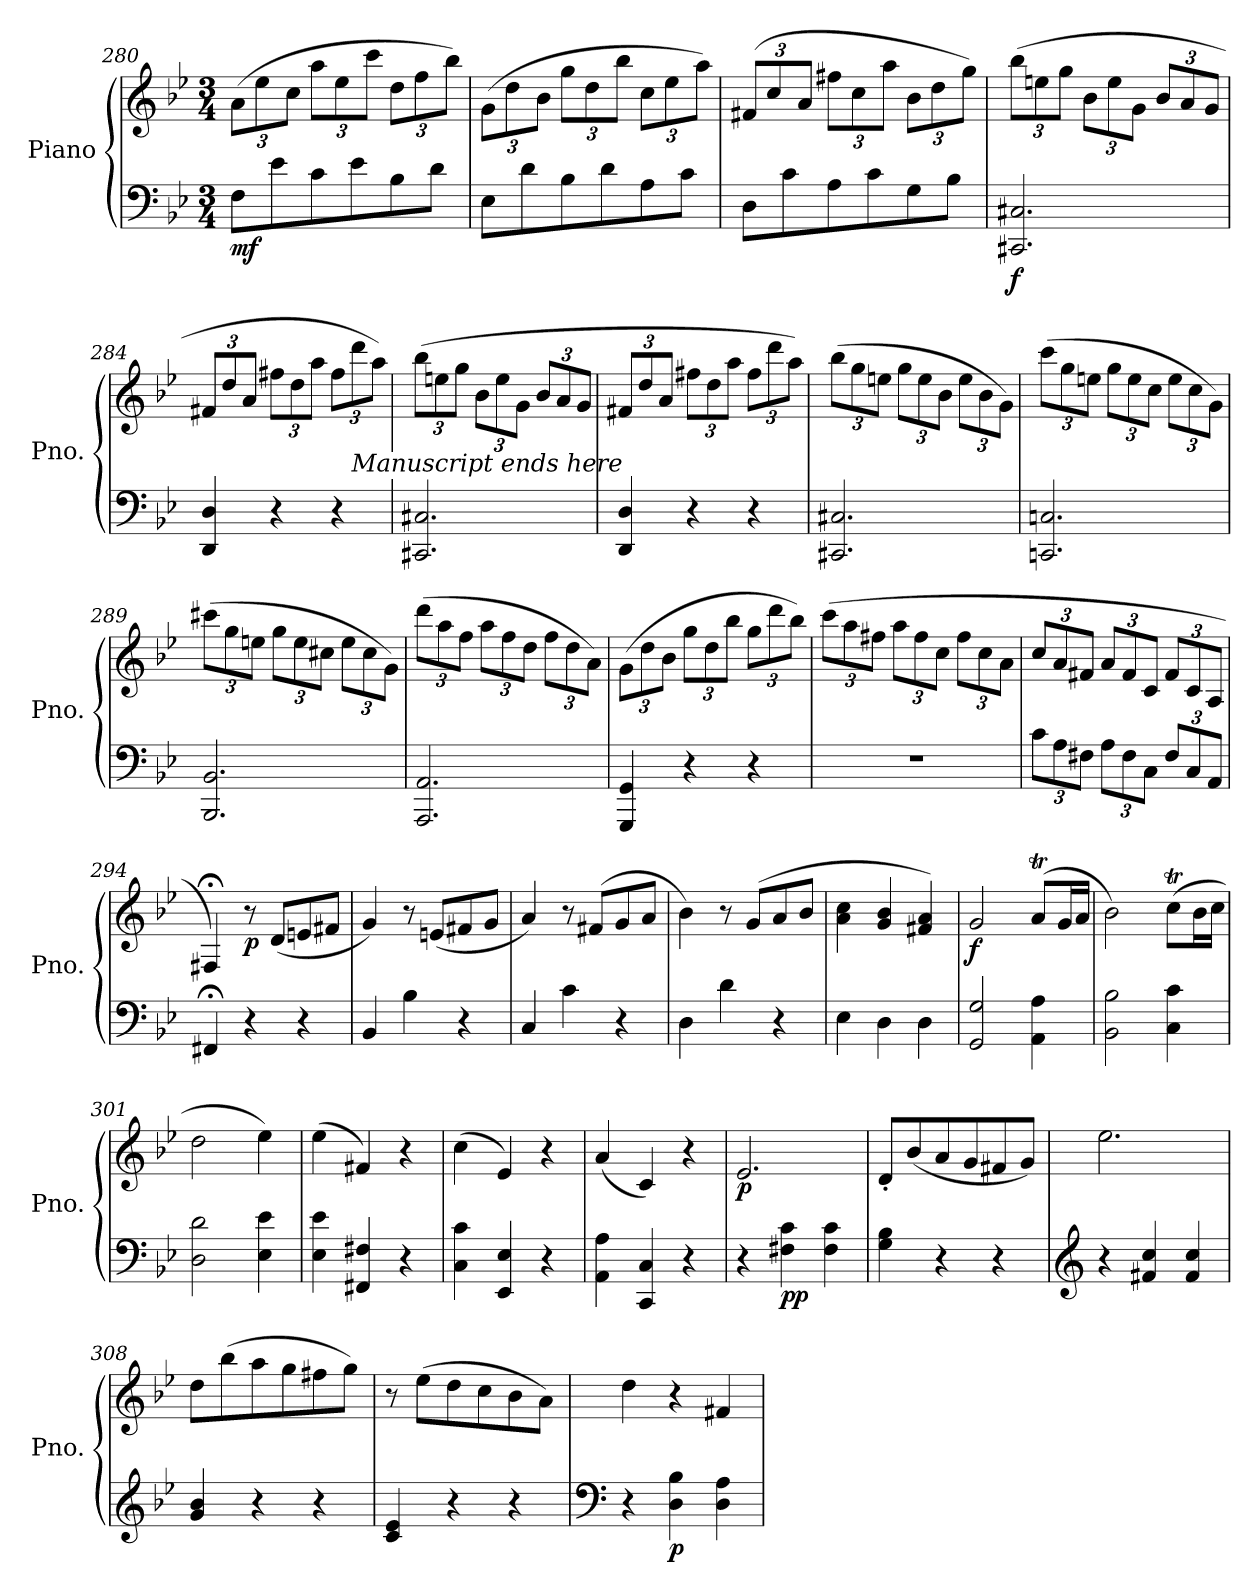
**kern	**kern	**dynam
*part1	*part1	*part1
*staff2	*staff1	*staff1/2
*I"Piano	*	*
*I'Pno.	*	*
*clefF4	*clefG2	*
*k[b-e-]	*k[b-e-]	*
*M3/4	*M3/4	*
*	*Xbrackettup	*
=280	=280	=280
!	!	!LO:DY:b=2
8F\L	(>12a\L	mf
.	12ee-\	.
8e-\	.	.
.	12cc\J	.
8c\	12aa\L	.
.	12ee-\	.
8e-\	.	.
.	12ccc\J	.
8B-\	12dd\L	.
.	12ff\	.
8d\J	.	.
.	12bb-\J)	.
!!LO:LB:g=z
=281	=281	=281
8E-\L	(>12g\L	.
.	12dd\	.
8d\	.	.
.	12b-\J	.
8B-\	12gg\L	.
.	12dd\	.
8d\	.	.
.	12bb-\J	.
8A\	12cc\L	.
.	12ee-\	.
8c\J	.	.
.	12aa\J)	.
=282	=282	=282
8D\L	(>12f#X/L	.
.	12cc/	.
8c\	.	.
.	12a/J	.
8A\	12ff#X\L	.
.	12cc\	.
8c\	.	.
.	12aa\J	.
8G\	12b-\L	.
.	12dd\	.
8B-\J	.	.
.	12gg\J)	.
=283	=283	=283
!	!	!LO:DY:b=2
2.CC#X/ 2.C#X/	(>12bb-\L	f
.	12een\	.
.	12gg\J	.
.	12b-\L	.
.	12ee\	.
.	12g\J	.
.	12b-/L	.
.	12a/	.
.	12g/J	.
=284	=284	=284
4DD/ 4D/	12f#X/L	.
.	12dd/	.
.	12a/J	.
4r	12ff#X\L	.
.	12dd\	.
.	12aa\J	.
4r	12ff#\L	.
!	!LO:TX:b:i:t=Manuscript ends here	!
.	12ddd\	.
.	12aa\J)	.
!!LO:LB:g=z
=285	=285	=285
2.CC#X/ 2.C#X/	(>12bb-\L	.
.	12een\	.
.	12gg\J	.
.	12b-\L	.
.	12ee\	.
.	12g\J	.
.	12b-/L	.
.	12a/	.
.	12g/J	.
=286	=286	=286
4DD/ 4D/	12f#X/L	.
.	12dd/	.
.	12a/J	.
4r	12ff#X\L	.
.	12dd\	.
.	12aa\J	.
4r	12ff#\L	.
.	12ddd\	.
.	12aa\J)	.
=287	=287	=287
2.CC#X/ 2.C#X/	(>12bb-\L	.
.	12gg\	.
.	12een\J	.
.	12gg\L	.
.	12ee\	.
.	12b-\J	.
.	12ee\L	.
.	12b-\	.
.	12g\J)	.
=288	=288	=288
2.CCn/ 2.Cn/	(>12ccc\L	.
.	12gg\	.
.	12een\J	.
.	12gg\L	.
.	12ee\	.
.	12cc\J	.
.	12ee\L	.
.	12cc\	.
.	12g\J)	.
!!LO:LB:g=z
=289	=289	=289
2.BBB-/ 2.BB-/	(>12ccc#X\L	.
.	12gg\	.
.	12een\J	.
.	12gg\L	.
.	12ee\	.
.	12cc#X\J	.
.	12ee\L	.
.	12cc#\	.
.	12g\J)	.
=290	=290	=290
2.AAA/ 2.AA/	(>12ddd\L	.
.	12aa\	.
.	12ff\J	.
.	12aa\L	.
.	12ff\	.
.	12dd\J	.
.	12ff\L	.
.	12dd\	.
.	12a\J)	.
=291	=291	=291
4GGG/ 4GG/	(>12g\L	.
.	12dd\	.
.	12b-\J	.
4r	12gg\L	.
.	12dd\	.
.	12bb-\J	.
4r	12gg\L	.
.	12ddd\	.
.	12bb-\J)	.
=292	=292	=292
2.r	(>12ccc\L	.
.	12aa\	.
.	12ff#X\J	.
.	12aa\L	.
.	12ff#\	.
.	12cc\J	.
.	12ff#\L	.
.	12cc\	.
.	12a\J	.
!!LO:PB:g=z
=293	=293	=293
*Xbrackettup	*	*
12c\L	12cc/L	.
12A\	12a/	.
12F#X\J	12f#X/J	.
12A\L	12a/L	.
12F#\	12f#/	.
12C\J	12c/J	.
12F#/L	12f#/L	.
12C/	12c/	.
12AA/J	12A/J	.
=294	=294	=294
4FF#X;</	4F#X;</)	.
!	!	!LO:DY:b
4r	8r	p
.	(<8d/L	.
4r	8en/	.
.	8f#X/J	.
=295	=295	=295
4BB-/	4g/)	.
4B-\	8r	.
.	(<8en/L	.
4r	8f#X/	.
.	8g/J	.
=296	=296	=296
4C/	4a/)	.
4c\	8r	.
.	(<8f#X/L	.
4r	8g/	.
.	8a/J	.
=297	=297	=297
4D\	4b-\)	.
4d\	8r	.
.	(>8g/L	.
4r	8a/	.
.	8b-/J	.
=298	=298	=298
4E-\	4a\ 4cc\	.
4D\	4g/ 4b-/	.
4D\	4f#X/ 4a/)	.
=299	=299	=299
!	!	!LO:DY:b
2GG/ 2G/	2g/	f
4AA\ 4A\	(<8at/L	.
.	16g/L	.
.	16a/JJ	.
!!LO:LB:g=z
=300	=300	=300
2BB-\ 2B-\	2b-\)	.
4C\ 4c\	(>8ccT\L	.
.	16b-\L	.
.	16cc\JJ	.
=301	=301	=301
2D\ 2d\	2dd\	.
4E-\ 4e-\	4ee-\)	.
=302	=302	=302
4E-\ 4e-\	(>4ee-\	.
4FF#X/ 4F#X/	4f#X/)	.
4r	4r	.
=303	=303	=303
4C\ 4c\	(>4cc\	.
4EE-/ 4E-/	4e-/)	.
4r	4r	.
=304	=304	=304
4AA\ 4A\	(<4a/	.
4CC/ 4C/	4c/)	.
4r	4r	.
=305	=305	=305
!	!	!LO:DY:b
4r	2.e-/	p
!	!	!LO:DY:b=2
4F#X\ 4c\	.	pp
4F#\ 4c\	.	.
=306	=306	=306
4G\ 4B-\	8d'/L	.
.	(<8b-/	.
4r	8a/	.
.	8g/	.
4r	8f#X/	.
.	8g/J)	.
=307	=307	=307
*clefG2	*	*
4r	2.ee-\	.
4f#X/ 4cc/	.	.
4f#/ 4cc/	.	.
=308	=308	=308
4g/ 4b-/	8dd\L	.
.	(>8bb-\	.
4r	8aa\	.
.	8gg\	.
4r	8ff#X\	.
.	8gg\J)	.
!!LO:LB:g=z
=309	=309	=309
4c/ 4e-/	8r	.
.	(>8ee-\L	.
4r	8dd\	.
.	8cc\	.
4r	8b-\	.
.	8a\J)	.
=310	=310	=310
*clefF4	*	*
4r	4dd\	.
!	!	!LO:DY:b=2
4D\ 4B-\	4r	p
4D\ 4A\	4f#X/	.
=	=	=
*-	*-	*-
